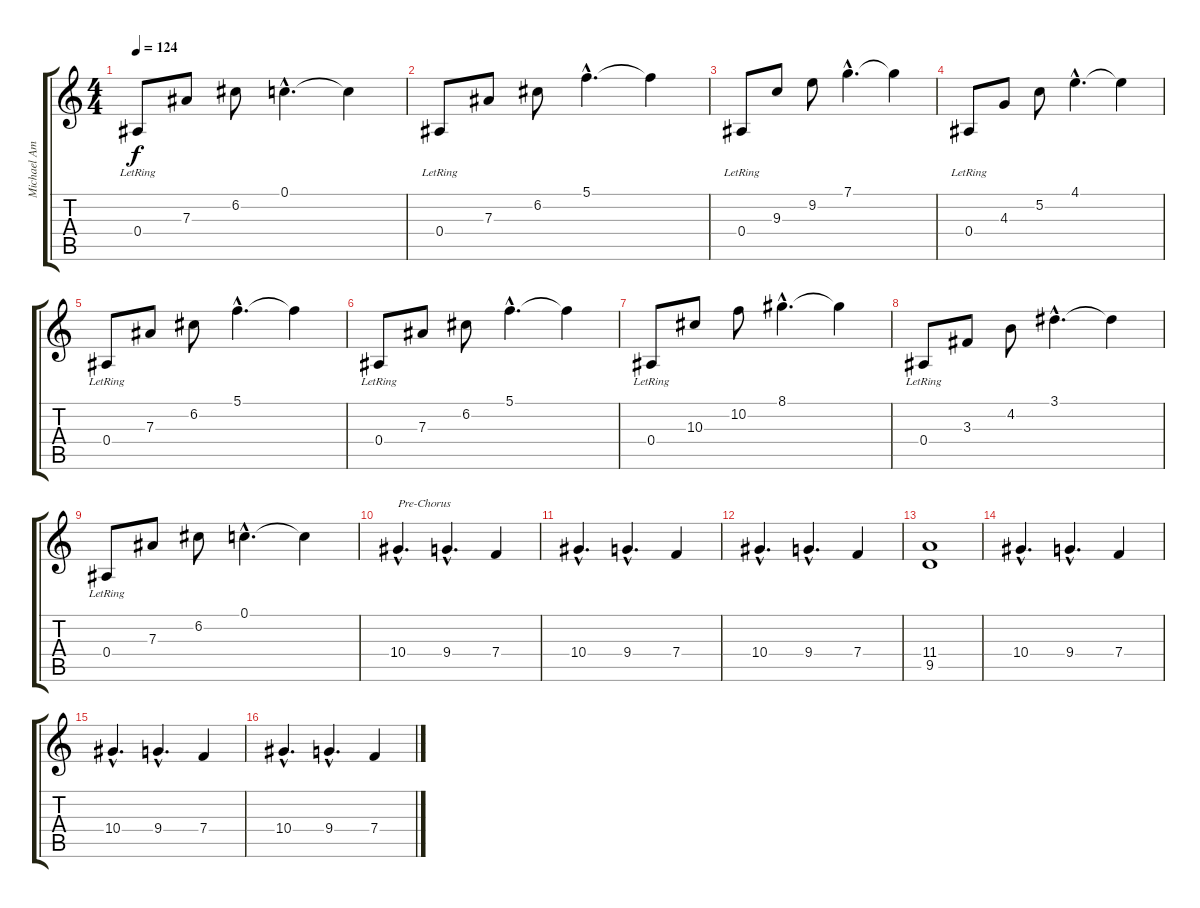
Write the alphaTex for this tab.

\track ("Michael Amott" "Michael Am") {instrument distortionguitar}
\staff {score tabs}
\tuning (C4 G3 Eb3 Bb2 F2 C2) {hide}
\ts (4 4)
\tempo 124
\clef g2
\ks c
0.4{lr}.8{dy f} 7.3.8 6.2.8 0.1{hac}.4{d} 0.1{t}.4 |
0.4{lr}.8 7.3.8 6.2.8 5.1{hac}.4{d} 5.1{t}.4 |
0.4{lr}.8 9.3.8 9.2.8 7.1{hac}.4{d} 7.1{t}.4 |
0.4{lr}.8 4.3.8 5.2.8 4.1{hac}.4{d} 4.1{t}.4 |
0.4{lr}.8 7.3.8 6.2.8 5.1{hac}.4{d} 5.1{t}.4 |
0.4{lr}.8 7.3.8 6.2.8 5.1{hac}.4{d} 5.1{t}.4 |
0.4{lr}.8 10.3.8 10.2.8 8.1{hac}.4{d} 8.1{t}.4 |
0.4{lr}.8 3.3.8 4.2.8 3.1{hac}.4{d} 3.1{t}.4 |
0.4{lr}.8 7.3.8 6.2.8 0.1{hac}.4{d} 0.1{t}.4 |
10.4{hac}.4{d txt "Pre-Chorus" instrument distortionguitar} 9.4{hac}.4{d} 7.4.4 |
10.4{hac}.4{d} 9.4{hac}.4{d} 7.4.4 |
10.4{hac}.4{d} 9.4{hac}.4{d} 7.4.4 |
(11.4 9.5).1 |
10.4{hac}.4{d} 9.4{hac}.4{d} 7.4.4 |
10.4{hac}.4{d} 9.4{hac}.4{d} 7.4.4 |
10.4{hac}.4{d} 9.4{hac}.4{d} 7.4.4
